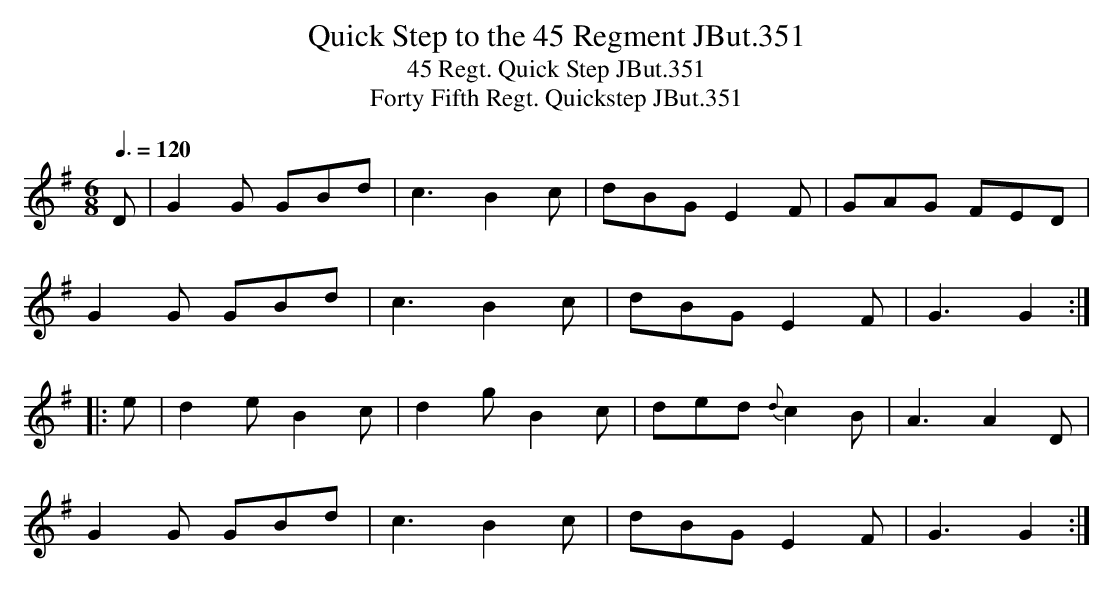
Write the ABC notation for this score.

X:1
T:Quick Step to the 45 Regment JBut.351
T:45 Regt. Quick Step JBut.351
T:Forty Fifth Regt. Quickstep JBut.351
Q:3/8=120
M:6/8
L:1/8
K:G
D|G2G GBd|c3 B2 c|dBG E2 F|GAG FED|
G2G GBd|c3 B2 c|dBG E2 F|G3 G2:|
|:e|d2 e B2 c|d2 g B2 c|ded {d}c2 B|A3 A2 D|
G2 G GBd|c3 B2 c|dBG E2 F|G3 G2:|
